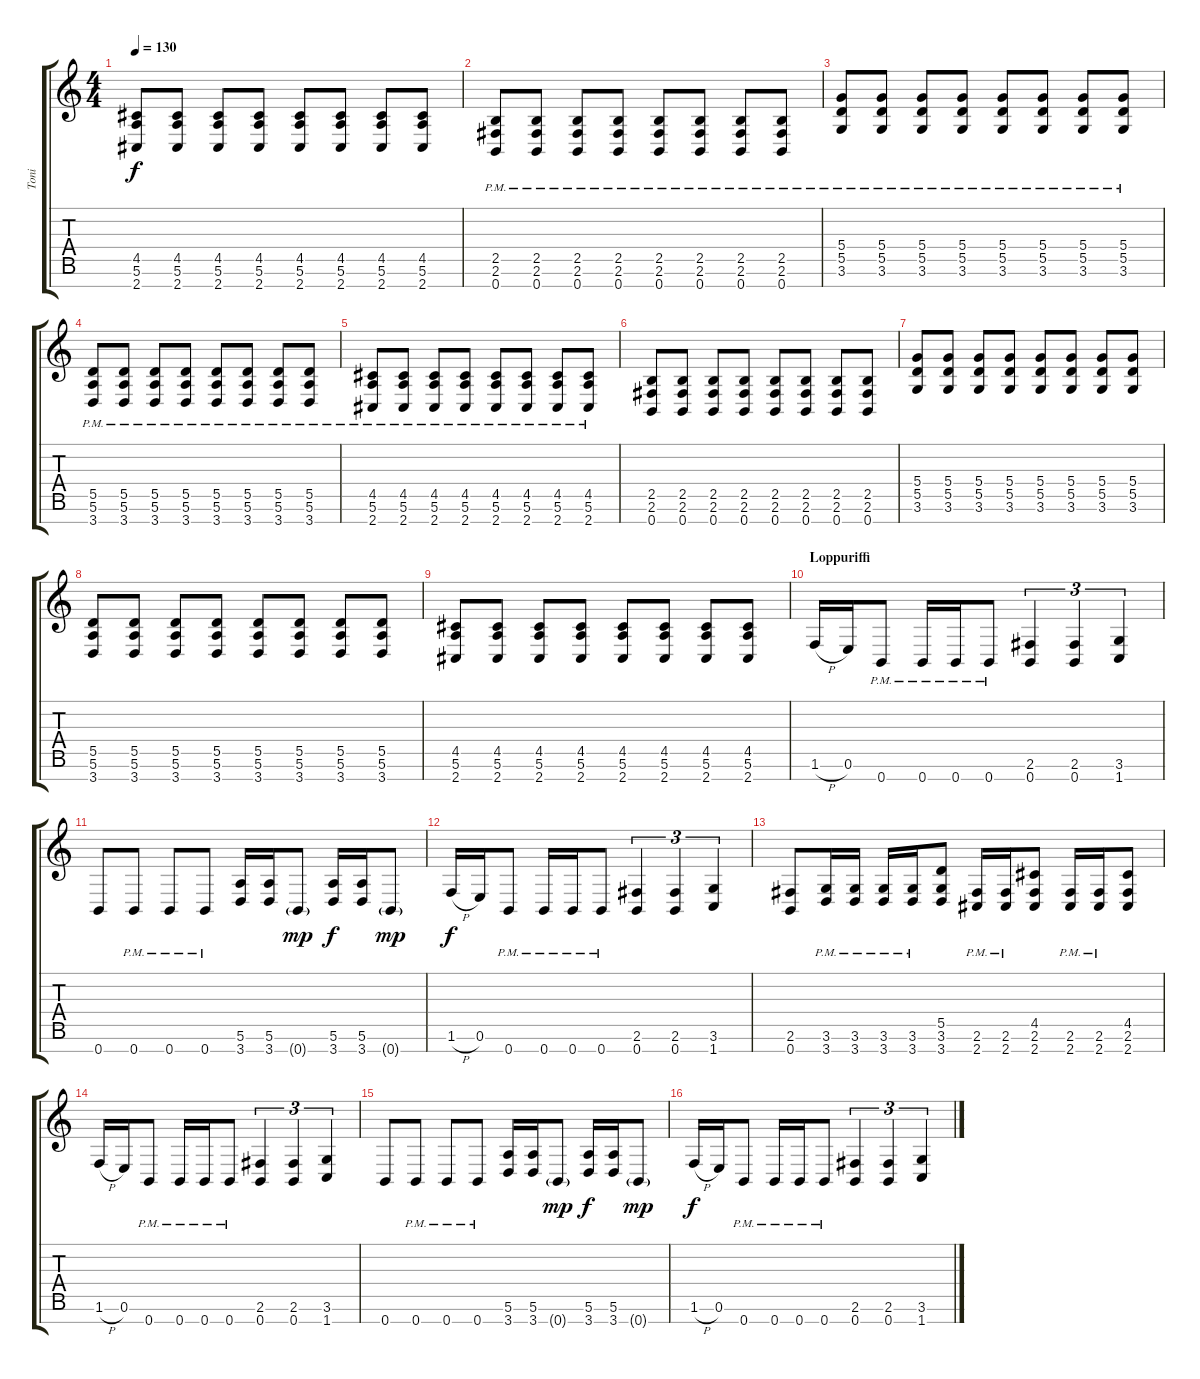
\track ("Toni" "Toni") {instrument distortionguitar}
\staff {score tabs}
\tuning (E4 B3 G3 D3 A2 E2 B1) {hide}
\ts (4 4)
\tempo 130
\clef g2
\ks c
(4.5 5.6 2.7).8{dy f} (4.5 5.6 2.7).8 (4.5 5.6 2.7).8 (4.5 5.6 2.7).8 (4.5 5.6 2.7).8 (4.5 5.6 2.7).8 (4.5 5.6 2.7).8 (4.5 5.6 2.7).8 |
(2.5{pm} 2.6{pm} 0.7{pm}).8 (2.5{pm} 2.6{pm} 0.7{pm}).8 (2.5{pm} 2.6{pm} 0.7{pm}).8 (2.5{pm} 2.6{pm} 0.7{pm}).8 (2.5{pm} 2.6{pm} 0.7{pm}).8 (2.5{pm} 2.6{pm} 0.7{pm}).8 (2.5{pm} 2.6{pm} 0.7{pm}).8 (2.5{pm} 2.6{pm} 0.7{pm}).8 |
(5.4{pm} 5.5{pm} 3.6{pm}).8 (5.4{pm} 5.5{pm} 3.6{pm}).8 (5.4{pm} 5.5{pm} 3.6{pm}).8 (5.4{pm} 5.5{pm} 3.6{pm}).8 (5.4{pm} 5.5{pm} 3.6{pm}).8 (5.4{pm} 5.5{pm} 3.6{pm}).8 (5.4{pm} 5.5{pm} 3.6{pm}).8 (5.4{pm} 5.5{pm} 3.6{pm}).8 |
(5.5{pm} 5.6{pm} 3.7{pm}).8 (5.5{pm} 5.6{pm} 3.7{pm}).8 (5.5{pm} 5.6{pm} 3.7{pm}).8 (5.5{pm} 5.6{pm} 3.7{pm}).8 (5.5{pm} 5.6{pm} 3.7{pm}).8 (5.5{pm} 5.6{pm} 3.7{pm}).8 (5.5{pm} 5.6{pm} 3.7{pm}).8 (5.5{pm} 5.6{pm} 3.7{pm}).8 |
(4.5{pm} 5.6{pm} 2.7{pm}).8 (4.5{pm} 5.6{pm} 2.7{pm}).8 (4.5{pm} 5.6{pm} 2.7{pm}).8 (4.5{pm} 5.6{pm} 2.7{pm}).8 (4.5{pm} 5.6{pm} 2.7{pm}).8 (4.5{pm} 5.6{pm} 2.7{pm}).8 (4.5{pm} 5.6{pm} 2.7{pm}).8 (4.5{pm} 5.6{pm} 2.7{pm}).8 |
(2.5 2.6 0.7).8 (2.5 2.6 0.7).8 (2.5 2.6 0.7).8 (2.5 2.6 0.7).8 (2.5 2.6 0.7).8 (2.5 2.6 0.7).8 (2.5 2.6 0.7).8 (2.5 2.6 0.7).8 |
(5.4 5.5 3.6).8 (5.4 5.5 3.6).8 (5.4 5.5 3.6).8 (5.4 5.5 3.6).8 (5.4 5.5 3.6).8 (5.4 5.5 3.6).8 (5.4 5.5 3.6).8 (5.4 5.5 3.6).8 |
(5.5 5.6 3.7).8 (5.5 5.6 3.7).8 (5.5 5.6 3.7).8 (5.5 5.6 3.7).8 (5.5 5.6 3.7).8 (5.5 5.6 3.7).8 (5.5 5.6 3.7).8 (5.5 5.6 3.7).8 |
(4.5 5.6 2.7).8 (4.5 5.6 2.7).8 (4.5 5.6 2.7).8 (4.5 5.6 2.7).8 (4.5 5.6 2.7).8 (4.5 5.6 2.7).8 (4.5 5.6 2.7).8 (4.5 5.6 2.7).8 |
\section ("" "Loppuriffi")
1.6{h}.16 0.6.16 0.7{pm}.8 0.7{pm}.16 0.7{pm}.16 0.7{pm}.8 (2.6 0.7).4{tu (3 2)} (2.6 0.7).4{tu (3 2)} (3.6 1.7).4{tu (3 2)} |
0.7.8 0.7{pm}.8 0.7{pm}.8 0.7{pm}.8 (5.6 3.7).16 (5.6 3.7).16 0.7{g}.8{dy mp} (5.6 3.7).16{dy f} (5.6 3.7).16 0.7{g}.8{dy mp} |
1.6{h}.16{dy f} 0.6.16 0.7{pm}.8 0.7{pm}.16 0.7{pm}.16 0.7{pm}.8 (2.6 0.7).4{tu (3 2)} (2.6 0.7).4{tu (3 2)} (3.6 1.7).4{tu (3 2)} |
(2.6 0.7).8 (3.6{pm} 3.7{pm}).16 (3.6{pm} 3.7{pm}).16 (3.6{pm} 3.7{pm}).16 (3.6{pm} 3.7{pm}).16 (5.5 3.6 3.7).8 (2.6{pm} 2.7{pm}).16 (2.6{pm} 2.7{pm}).16 (4.5 2.6 2.7).8 (2.6{pm} 2.7{pm}).16 (2.6{pm} 2.7{pm}).16 (4.5 2.6 2.7).8 |
1.6{h}.16 0.6.16 0.7{pm}.8 0.7{pm}.16 0.7{pm}.16 0.7{pm}.8 (2.6 0.7).4{tu (3 2)} (2.6 0.7).4{tu (3 2)} (3.6 1.7).4{tu (3 2)} |
0.7.8 0.7{pm}.8 0.7{pm}.8 0.7{pm}.8 (5.6 3.7).16 (5.6 3.7).16 0.7{g}.8{dy mp} (5.6 3.7).16{dy f} (5.6 3.7).16 0.7{g}.8{dy mp} |
1.6{h}.16{dy f} 0.6.16 0.7{pm}.8 0.7{pm}.16 0.7{pm}.16 0.7{pm}.8 (2.6 0.7).4{tu (3 2)} (2.6 0.7).4{tu (3 2)} (3.6 1.7).4{tu (3 2)}
